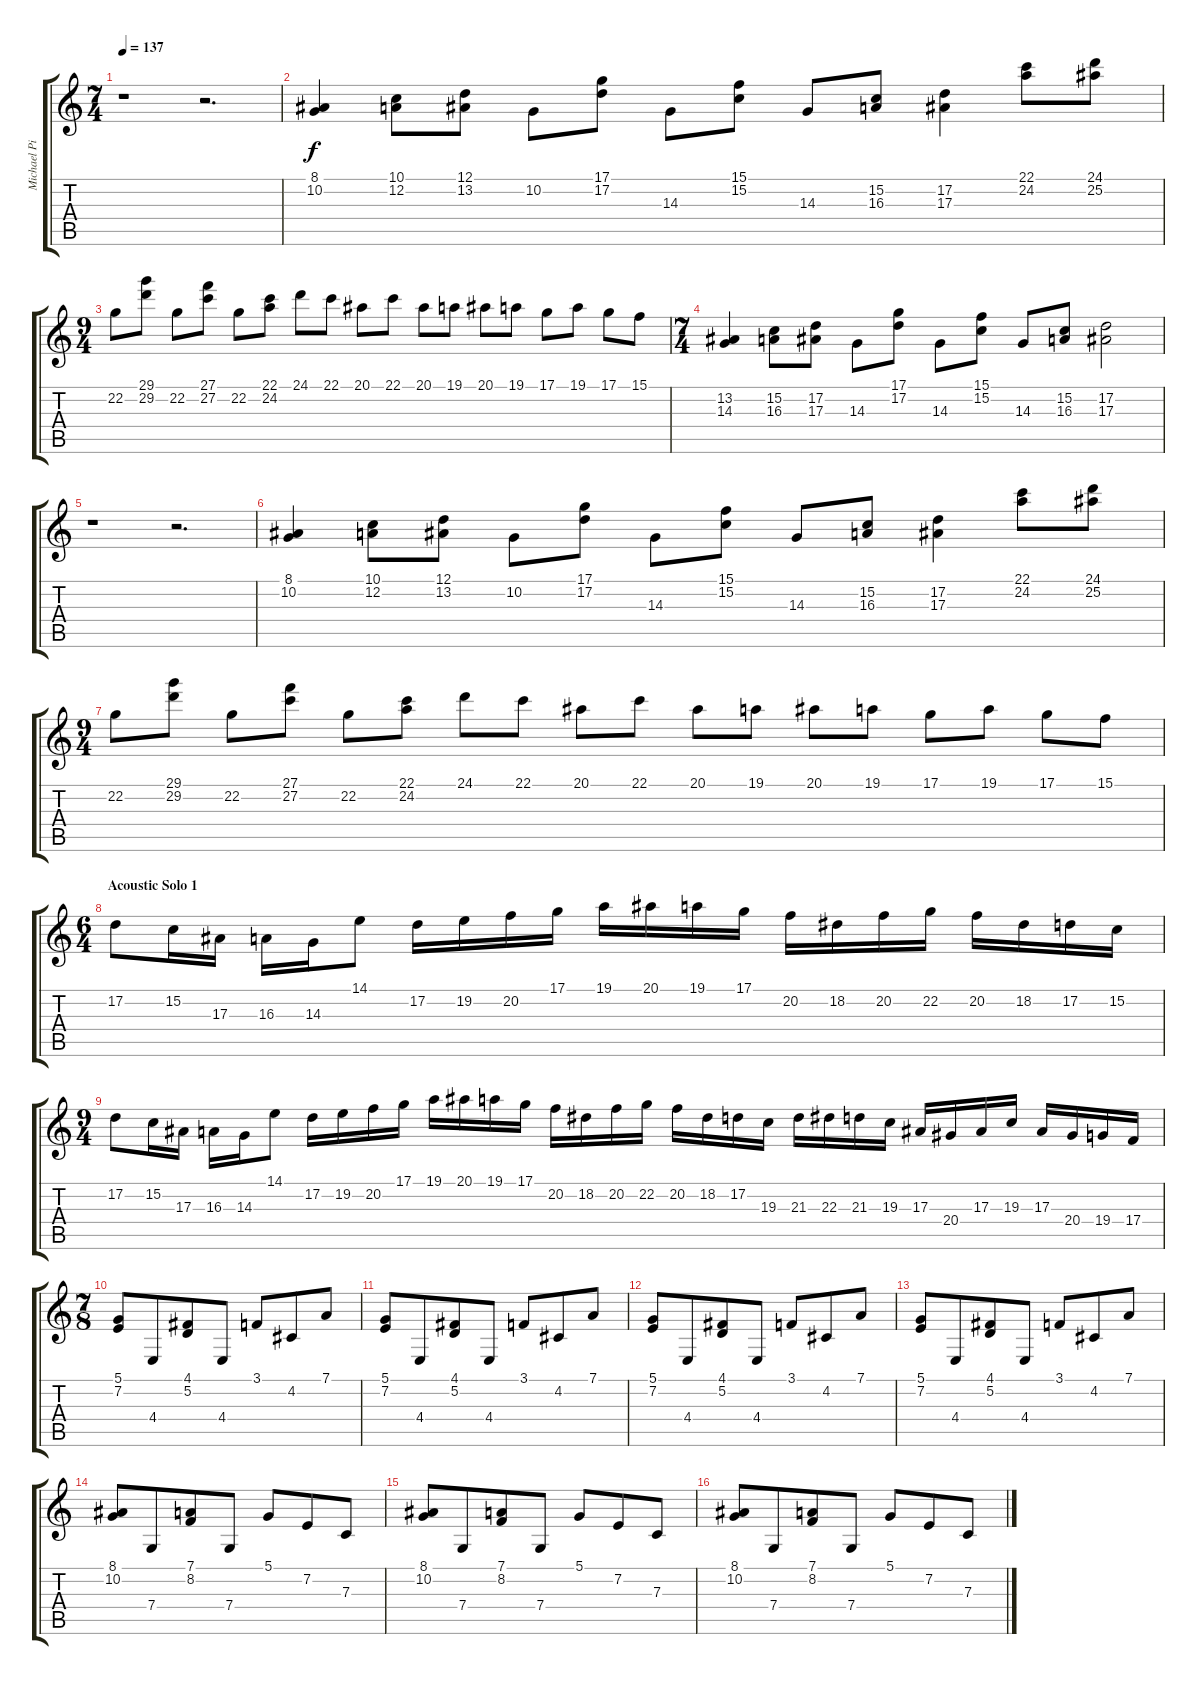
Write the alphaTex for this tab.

\track ("Michael Pinella" "Michael Pi") {instrument brightacousticpiano}
\staff {score tabs}
\tuning (D4 A3 F3 C3 G2 D2) {hide}
\ts (7 4)
\tempo 137
\clef g2
\ks c
r.1{dy f} r.2{d} |
(8.1 10.2).4 (10.1 12.2).8 (12.1 13.2).8 10.2.8 (17.1 17.2).8 14.3.8 (15.1 15.2).8 14.3.8 (15.2 16.3).8 (17.2 17.3).4 (22.1 24.2).8 (24.1 25.2).8 |
\ts (9 4)
22.2.8 (29.1 29.2).8 22.2.8 (27.1 27.2).8 22.2.8 (22.1 24.2).8 24.1.8 22.1.8 20.1.8 22.1.8 20.1.8 19.1.8 20.1.8 19.1.8 17.1.8 19.1.8 17.1.8 15.1.8 |
\ts (7 4)
(13.2 14.3).4 (15.2 16.3).8 (17.2 17.3).8 14.3.8 (17.1 17.2).8 14.3.8 (15.1 15.2).8 14.3.8 (15.2 16.3).8 (17.2 17.3).2 |
r.1 r.2{d} |
(8.1 10.2).4 (10.1 12.2).8 (12.1 13.2).8 10.2.8 (17.1 17.2).8 14.3.8 (15.1 15.2).8 14.3.8 (15.2 16.3).8 (17.2 17.3).4 (22.1 24.2).8 (24.1 25.2).8 |
\ts (9 4)
22.2.8 (29.1 29.2).8 22.2.8 (27.1 27.2).8 22.2.8 (22.1 24.2).8 24.1.8 22.1.8 20.1.8 22.1.8 20.1.8 19.1.8 20.1.8 19.1.8 17.1.8 19.1.8 17.1.8 15.1.8 |
\ts (6 4)
\section ("" "Acoustic Solo 1")
17.2.8 15.2.16 17.3.16 16.3.16 14.3.16 14.1.8 17.2.16 19.2.16 20.2.16 17.1.16 19.1.16 20.1.16 19.1.16 17.1.16 20.2.16 18.2.16 20.2.16 22.2.16 20.2.16 18.2.16 17.2.16 15.2.16 |
\ts (9 4)
17.2.8 15.2.16 17.3.16 16.3.16 14.3.16 14.1.8 17.2.16 19.2.16 20.2.16 17.1.16 19.1.16 20.1.16 19.1.16 17.1.16 20.2.16 18.2.16 20.2.16 22.2.16 20.2.16 18.2.16 17.2.16 19.3.16 21.3.16 22.3.16 21.3.16 19.3.16 17.3.16 20.4.16 17.3.16 19.3.16 17.3.16 20.4.16 19.4.16 17.4.16 |
\ts (7 8)
(5.1 7.2).8 4.4.8 (4.1 5.2).8 4.4.8 3.1.8 4.2.8 7.1.8 |
(5.1 7.2).8 4.4.8 (4.1 5.2).8 4.4.8 3.1.8 4.2.8 7.1.8 |
(5.1 7.2).8 4.4.8 (4.1 5.2).8 4.4.8 3.1.8 4.2.8 7.1.8 |
(5.1 7.2).8 4.4.8 (4.1 5.2).8 4.4.8 3.1.8 4.2.8 7.1.8 |
(8.1 10.2).8 7.4.8 (7.1 8.2).8 7.4.8 5.1.8 7.2.8 7.3.8 |
(8.1 10.2).8 7.4.8 (7.1 8.2).8 7.4.8 5.1.8 7.2.8 7.3.8 |
(8.1 10.2).8 7.4.8 (7.1 8.2).8 7.4.8 5.1.8 7.2.8 7.3.8
